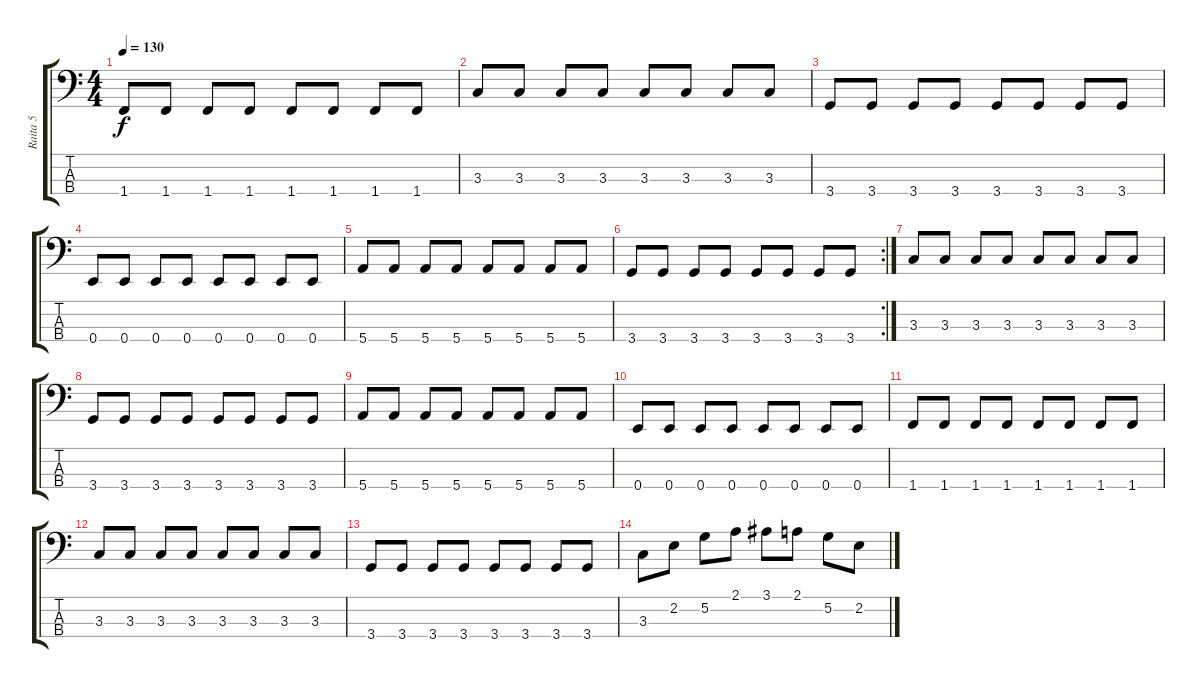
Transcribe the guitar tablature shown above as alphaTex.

\track ("Raita 5" "Raita 5") {instrument electricbasspick}
\staff {score tabs}
\tuning (G2 D2 A1 E1) {hide}
\ts (4 4)
\tempo 130
\clef f4
\ks c
1.4.8{dy f} 1.4.8 1.4.8 1.4.8 1.4.8 1.4.8 1.4.8 1.4.8 |
3.3.8 3.3.8 3.3.8 3.3.8 3.3.8 3.3.8 3.3.8 3.3.8 |
3.4.8 3.4.8 3.4.8 3.4.8 3.4.8 3.4.8 3.4.8 3.4.8 |
0.4.8 0.4.8 0.4.8 0.4.8 0.4.8 0.4.8 0.4.8 0.4.8 |
5.4.8 5.4.8 5.4.8 5.4.8 5.4.8 5.4.8 5.4.8 5.4.8 |
\rc 2
3.4.8 3.4.8 3.4.8 3.4.8 3.4.8 3.4.8 3.4.8 3.4.8 |
3.3.8 3.3.8 3.3.8 3.3.8 3.3.8 3.3.8 3.3.8 3.3.8 |
3.4.8 3.4.8 3.4.8 3.4.8 3.4.8 3.4.8 3.4.8 3.4.8 |
5.4.8 5.4.8 5.4.8 5.4.8 5.4.8 5.4.8 5.4.8 5.4.8 |
0.4.8 0.4.8 0.4.8 0.4.8 0.4.8 0.4.8 0.4.8 0.4.8 |
1.4.8 1.4.8 1.4.8 1.4.8 1.4.8 1.4.8 1.4.8 1.4.8 |
3.3.8 3.3.8 3.3.8 3.3.8 3.3.8 3.3.8 3.3.8 3.3.8 |
3.4.8 3.4.8 3.4.8 3.4.8 3.4.8 3.4.8 3.4.8 3.4.8 |
3.3.8 2.2.8 5.2.8 2.1.8 3.1.8 2.1.8 5.2.8 2.2.8
